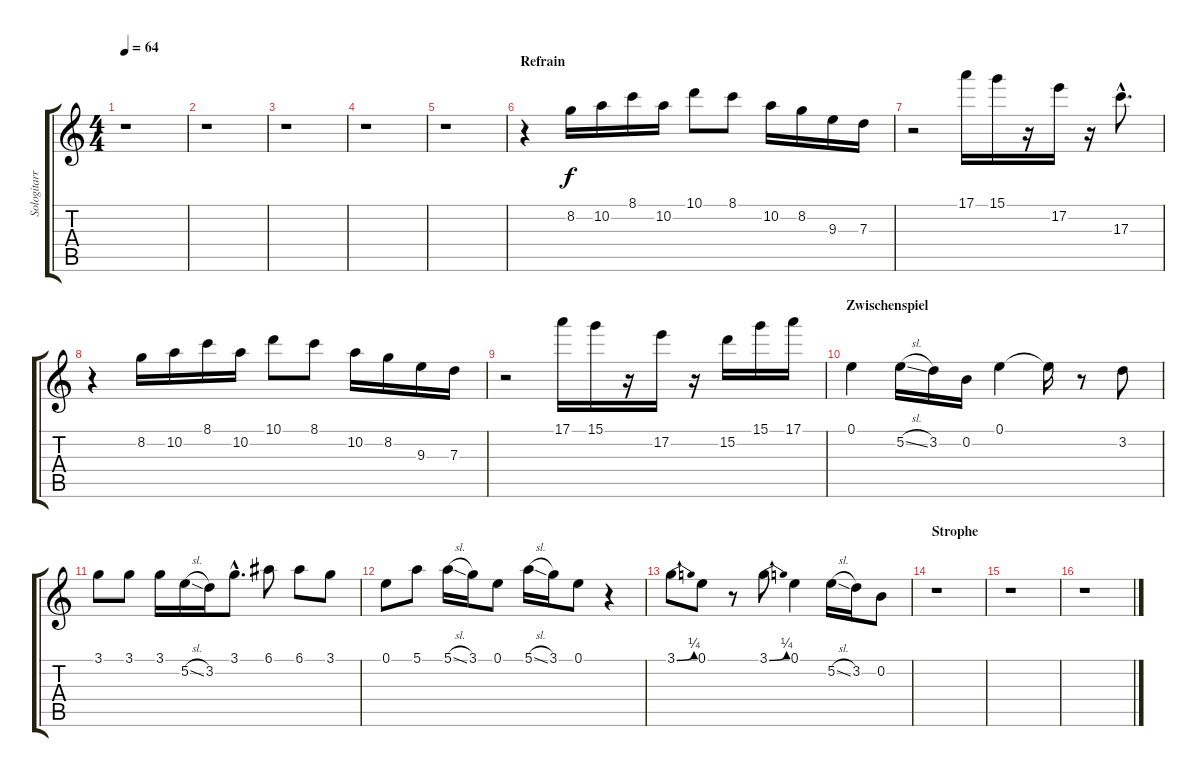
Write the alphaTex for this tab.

\track ("Sologitarre" "Sologitarr") {instrument acousticguitarsteel}
\staff {score tabs}
\tuning (E4 B3 G3 D3 A2 E2) {hide}
\ts (4 4)
\tempo 64
\clef g2
\ks c
r.1{dy f} |
r.1 |
r.1 |
r.1 |
r.1 |
\section ("" "Refrain")
r.4 8.2.16 10.2.16 8.1.16 10.2.16 10.1.8 8.1.8 10.2.16 8.2.16 9.3.16 7.3.16 |
r.2 17.1.16 15.1.16 r.16 17.2.16 r.16 17.3{hac}.8{d} |
r.4 8.2.16 10.2.16 8.1.16 10.2.16 10.1.8 8.1.8 10.2.16 8.2.16 9.3.16 7.3.16 |
r.2 17.1.16 15.1.16 r.16 17.2.16 r.16 15.2.16 15.1.16 17.1.16 |
\section ("" "Zwischenspiel")
0.1.4 5.2{sl}.16 3.2.16 0.2.16 0.1.4 0.1{t}.16 r.8 3.2.8 |
3.1.8 3.1.8 3.1.16 5.2{sl}.16 3.2.16 3.1{hac}.8{d} 6.1.8 6.1.8 3.1.8 |
0.1.8 5.1.8 5.1{sl}.16 3.1.16 0.1.8 5.1{sl}.16 3.1.16 0.1.8 r.4 |
3.1{be (bend 0 0 60 1)}.8 0.1.8 r.8 3.1{be (bend 0 0 60 1)}.8 0.1.4 5.2{sl}.16 3.2.16 0.2.8 |
\section ("" "Strophe")
r.1 |
r.1 |
r.1
